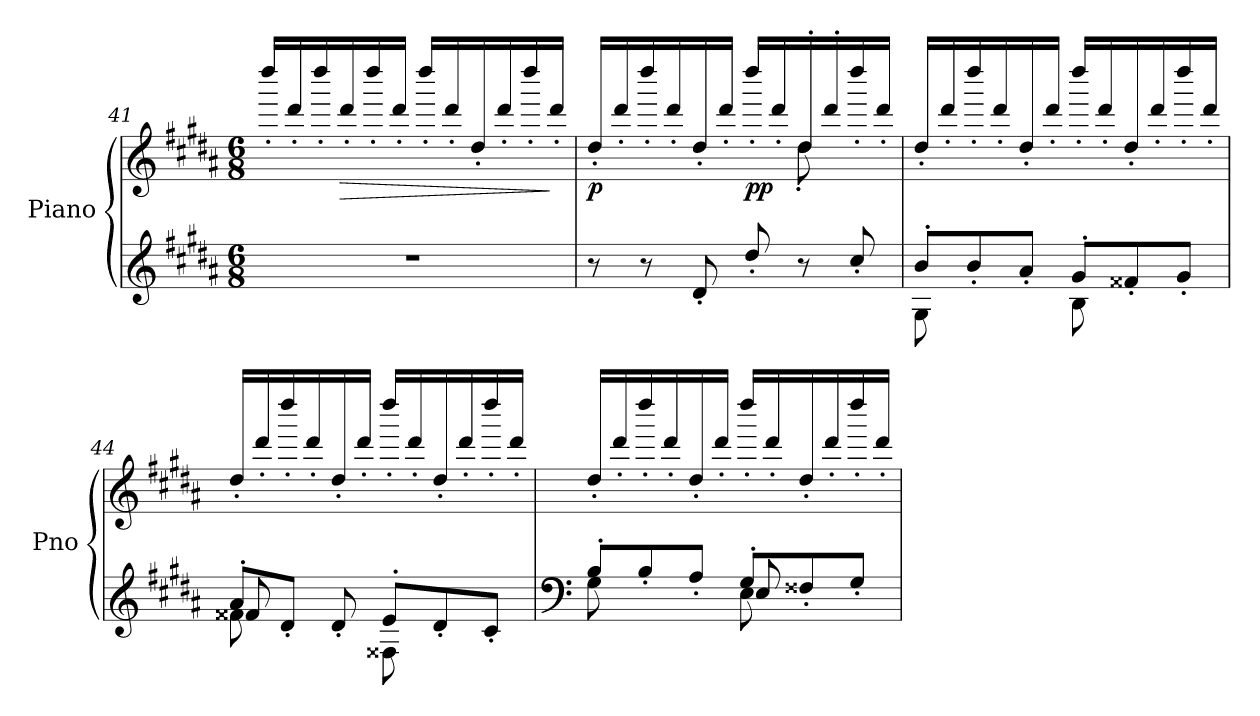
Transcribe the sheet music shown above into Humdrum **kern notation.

**kern	**kern	**dynam
*part1	*part1	*part1
*staff2	*staff1	*staff1/2
*I"Piano	*	*
*I'Pno	*	*
*clefG2	*clefG2	*
*k[f#c#g#d#a#]	*k[f#c#g#d#a#]	*
*M6/8	*M6/8	*
=41	=41	=41
2.r	16dddd#'/LL	.
.	16ddd#'/	.
.	16dddd#'/	.
!	!	!LO:HP:b
.	16ddd#'/	>
.	16dddd#'/	.
.	16ddd#'/JJ	.
.	16dddd#'/LL	.
.	16ddd#'/	.
.	16dd#'/	.
.	16ddd#'/	.
.	16dddd#'/	.
.	16ddd#'/JJ	]
=42	=42	=42
*	*^	*
!	!	!	!LO:DY:b
8r	16dd#'/LL	2ryy	p
.	16ddd#'/	.	.
8r	16dddd#'/	.	.
.	16ddd#'/	.	.
8d#'/	16dd#'/	.	.
.	16ddd#'/JJ	.	.
!	!	!	!LO:DY:b
8dd#'/	16dddd#'/LL	.	pp
.	16ddd#'/	.	.
8r	16dd#'/	8dd#'\	.
.	16ddd#'/	.	.
8cc#'/	16dddd#'/	8ryy	.
.	16ddd#'/JJ	.	.
*	*v	*v	*
!!LO:LB:g=z
=43	=43	=43
*^	*	*
8b'/L	8G#\	16dd#'/LL	.
.	.	16ddd#'/	.
8b'/	4ryy	16dddd#'/	.
.	.	16ddd#'/	.
8a#'/J	.	16dd#'/	.
.	.	16ddd#'/JJ	.
8g#'/L	8B\	16dddd#'/LL	.
.	.	16ddd#'/	.
8f##X'/	4ryy	16dd#'/	.
.	.	16ddd#'/	.
8g#'/J	.	16dddd#'/	.
.	.	16ddd#'/JJ	.
!!LO:LB:g=z
=44	=44	=44	=44
*	*^	*	*
8a#'/L	8f##X\	8f##X: 8a#yy:	16dd#'/LL	.
.	.	.	16ddd#'/	.
8d#'/J	4ryy	2ryy	16dddd#'/	.
.	.	.	16ddd#'/	.
8d#'/	.	.	16dd#'/	.
.	.	.	16ddd#'/JJ	.
8e'/L	8F##X\	.	16dddd#'/LL	.
.	.	.	16ddd#'/	.
8d#'/	4ryy	.	16dd#'/	.
.	.	.	16ddd#'/	.
8c#'/J	.	8ryy	16dddd#'/	.
.	.	.	16ddd#'/JJ	.
=45	=45	=45	=45	=45
*clefF4	*	*	*	*
8B'/L	8G#\	4.ryy	16dd#'/LL	.
.	.	.	16ddd#'/	.
8B'/	4ryy	.	16dddd#'/	.
.	.	.	16ddd#'/	.
8A#'/J	.	.	16dd#'/	.
.	.	.	16ddd#'/JJ	.
8G#'/L	8E\	8E: 8G#yy:	16dddd#'/LL	.
.	.	.	16ddd#'/	.
8F##X'/	4ryy	4ryy	16dd#'/	.
.	.	.	16ddd#'/	.
8G#'/J	.	.	16dddd#'/	.
.	.	.	16ddd#'/JJ	.
*v	*v	*v	*	*
=	=	=
*-	*-	*-
